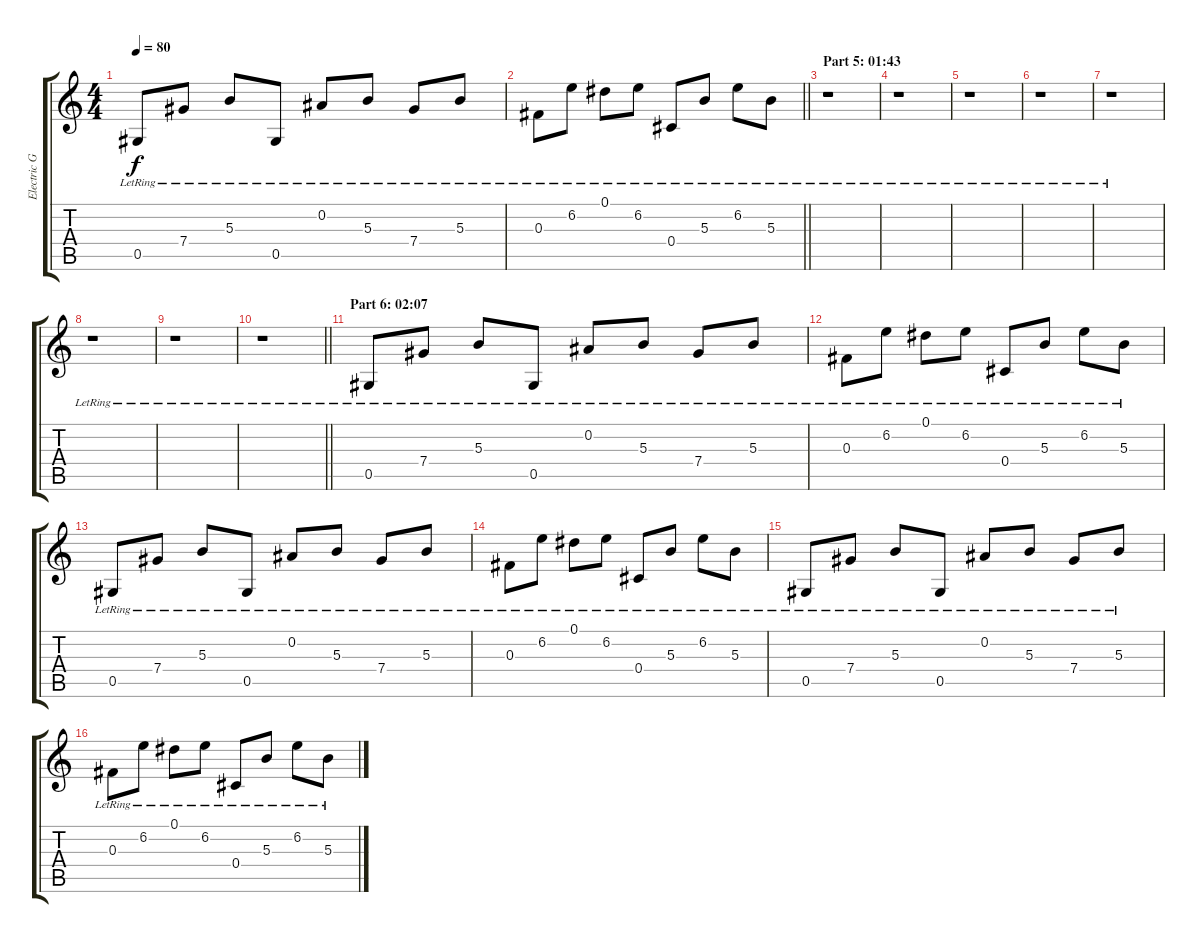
\track ("Electric Guitar (Clean w/ Octaver)" "Electric G") {instrument electricguitarclean}
\staff {score tabs}
\tuning (Eb4 Bb3 Gb3 Db3 Ab2 Eb2) {hide}
\ts (4 4)
\tempo 80
\clef g2
\ks c
0.5{lr}.8{dy f} 7.4{lr}.8 5.3{lr}.8 0.5{lr}.8 0.2{lr}.8 5.3{lr}.8 7.4{lr}.8 5.3{lr}.8 |
\barLineRight lightlight
0.3{lr}.8 6.2{lr}.8 0.1{lr}.8 6.2{lr}.8 0.4{lr}.8 5.3{lr}.8 6.2{lr}.8 5.3{lr}.8 |
\section ("" "Part 5: 01:43")
r.1 |
r.1 |
r.1 |
r.1 |
r.1 |
r.1 |
r.1 |
\barLineRight lightlight
r.1 |
\section ("" "Part 6: 02:07")
0.5{lr}.8 7.4{lr}.8 5.3{lr}.8 0.5{lr}.8 0.2{lr}.8 5.3{lr}.8 7.4{lr}.8 5.3{lr}.8 |
0.3{lr}.8 6.2{lr}.8 0.1{lr}.8 6.2{lr}.8 0.4{lr}.8 5.3{lr}.8 6.2{lr}.8 5.3{lr}.8 |
0.5{lr}.8 7.4{lr}.8 5.3{lr}.8 0.5{lr}.8 0.2{lr}.8 5.3{lr}.8 7.4{lr}.8 5.3{lr}.8 |
0.3{lr}.8 6.2{lr}.8 0.1{lr}.8 6.2{lr}.8 0.4{lr}.8 5.3{lr}.8 6.2{lr}.8 5.3{lr}.8 |
0.5{lr}.8 7.4{lr}.8 5.3{lr}.8 0.5{lr}.8 0.2{lr}.8 5.3{lr}.8 7.4{lr}.8 5.3{lr}.8 |
0.3{lr}.8 6.2{lr}.8 0.1{lr}.8 6.2{lr}.8 0.4{lr}.8 5.3{lr}.8 6.2{lr}.8 5.3{lr}.8
